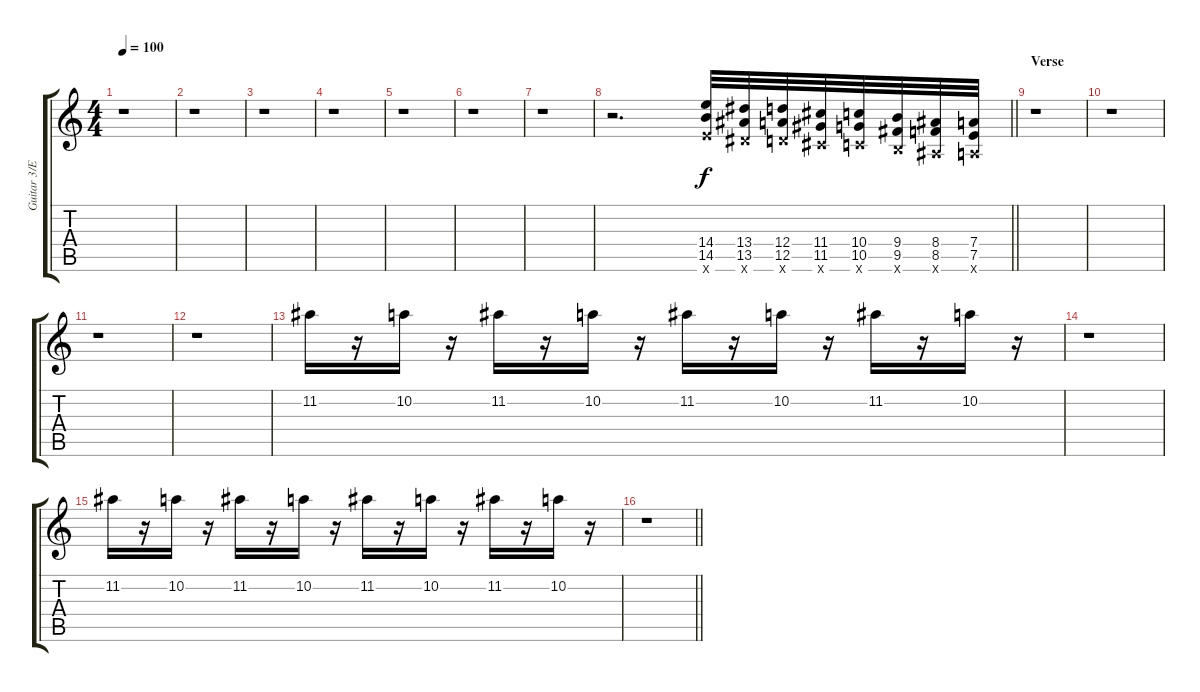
\track ("Guitar 3/Effects" "Guitar 3/E") {instrument overdrivenguitar}
\staff {score tabs}
\tuning (E4 B3 G3 D3 A2 D2) {hide}
\ts (4 4)
\tempo 100
\clef g2
\ks c
r.1{dy f} |
r.1 |
r.1 |
r.1 |
r.1 |
r.1 |
r.1 |
\barLineRight lightlight
r.2{d} (14.4 14.5 14.6{x}).32 (13.4 13.5 13.6{x}).32 (12.4 12.5 12.6{x}).32 (11.4 11.5 11.6{x}).32 (10.4 10.5 10.6{x}).32 (9.4 9.5 9.6{x}).32 (8.4 8.5 8.6{x}).32 (7.4 7.5 7.6{x}).32 |
\section ("" "Verse")
r.1 |
r.1 |
r.1 |
r.1 |
11.2.16 r.16 10.2.16 r.16 11.2.16 r.16 10.2.16 r.16 11.2.16 r.16 10.2.16 r.16 11.2.16 r.16 10.2.16 r.16 |
r.1 |
11.2.16 r.16 10.2.16 r.16 11.2.16 r.16 10.2.16 r.16 11.2.16 r.16 10.2.16 r.16 11.2.16 r.16 10.2.16 r.16 |
\barLineRight lightlight
r.1
